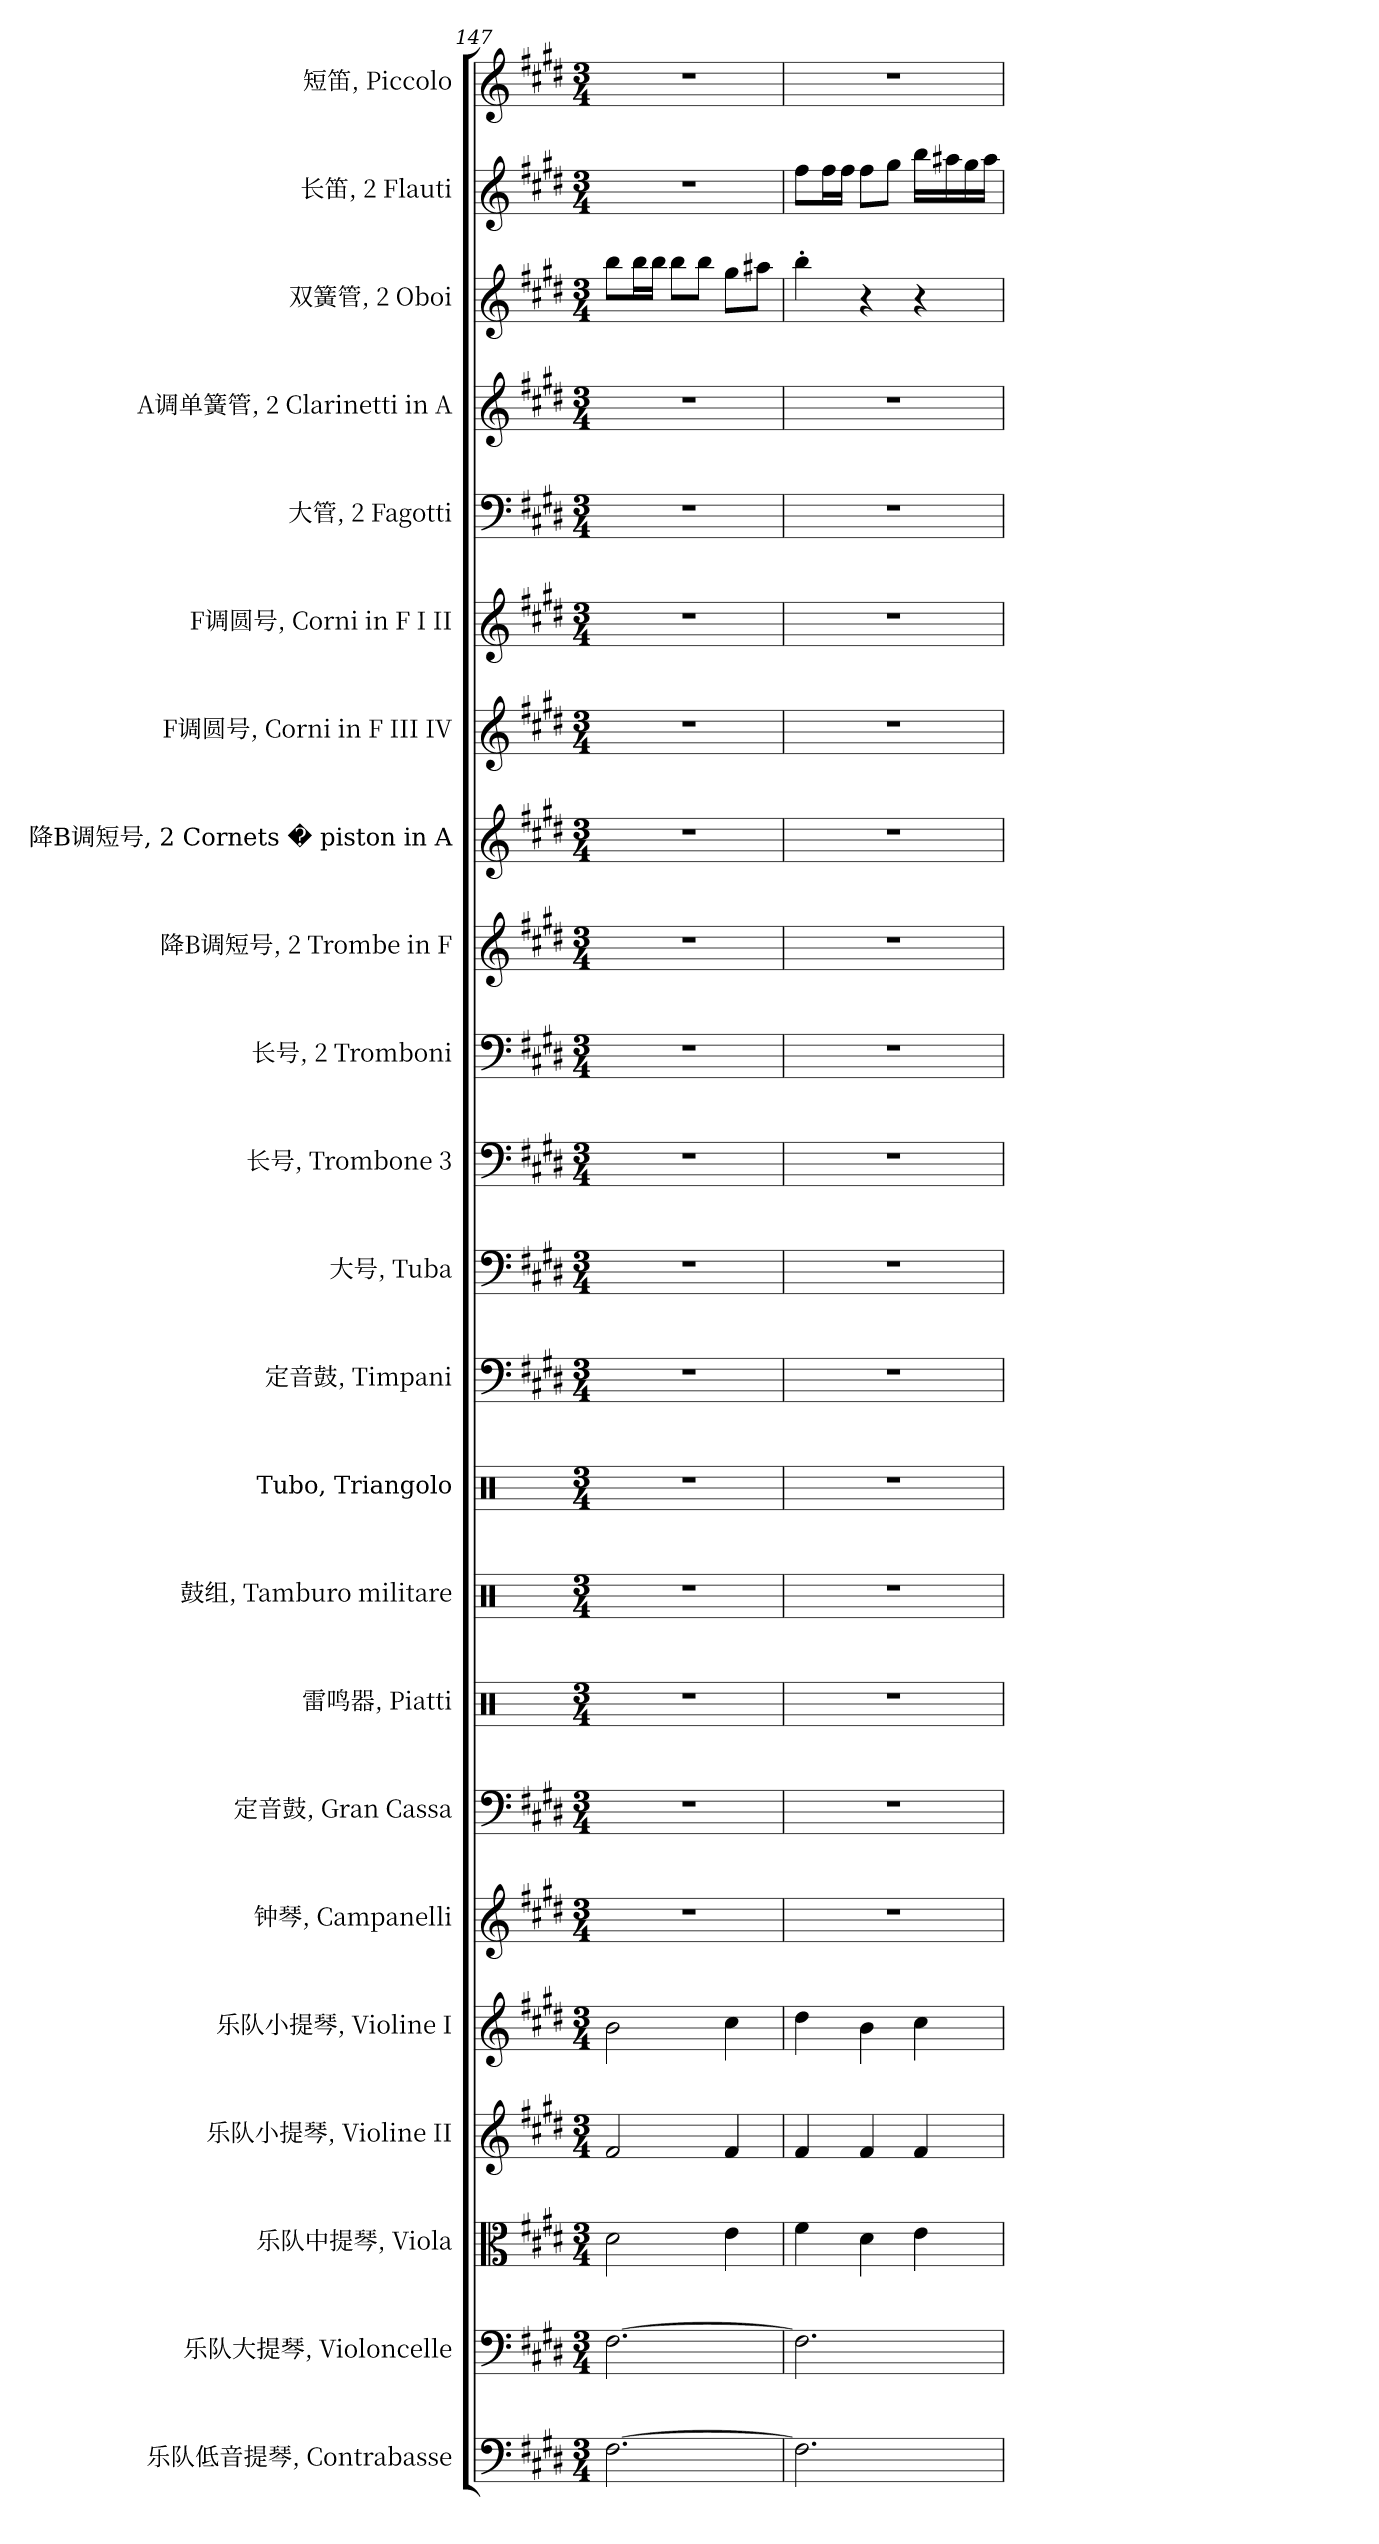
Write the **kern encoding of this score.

**kern	**kern	**kern	**kern	**kern	**kern	**kern	**kern	**kern	**kern	**kern	**kern	**kern	**kern	**kern	**kern	**kern	**kern	**kern	**kern	**kern	**kern	**kern
*part23	*part22	*part21	*part20	*part19	*part18	*part17	*part16	*part15	*part14	*part13	*part12	*part11	*part10	*part9	*part8	*part7	*part6	*part5	*part4	*part3	*part2	*part1
*staff23	*staff22	*staff21	*staff20	*staff19	*staff18	*staff17	*staff16	*staff15	*staff14	*staff13	*staff12	*staff11	*staff10	*staff9	*staff8	*staff7	*staff6	*staff5	*staff4	*staff3	*staff2	*staff1
*I"乐队低音提琴, Contrabasse	*I"乐队大提琴, Violoncelle	*I"乐队中提琴, Viola	*I"乐队小提琴, Violine II	*I"乐队小提琴, Violine I	*I"钟琴, Campanelli	*I"定音鼓, Gran Cassa	*I"雷鸣器, Piatti	*I"鼓组, Tamburo militare	*I"Tubo, Triangolo	*I"定音鼓, Timpani	*I"大号, Tuba	*I"长号, Trombone 3	*I"长号, 2 Tromboni	*I"降B调短号, 2 Trombe in F	*I"降B调短号, 2 Cornets � piston in A	*I"F调圆号, Corni in F III IV	*I"F调圆号, Corni in F I II	*I"大管, 2 Fagotti	*I"A调单簧管, 2 Clarinetti in A	*I"双簧管, 2 Oboi	*I"长笛, 2 Flauti	*I"短笛, Piccolo
*I'Cbs.	*	*	*	*	*	*	*	*	*I'Tu.	*I'Timp.	*I'Tba.	*I'Tbn.	*I'Tbn.	*	*I'B♭ Cnt.	*	*	*	*I'A Cl.	*I'Ob.	*I'Fl.	*I'Picc.
*clefF4	*clefF4	*clefC3	*clefG2	*clefG2	*clefG2	*clefF4	*clefX	*clefX	*clefX	*clefF4	*clefF4	*clefF4	*clefF4	*clefG2	*clefG2	*clefG2	*clefG2	*clefF4	*clefG2	*clefG2	*clefG2	*clefG2
*ITrd7c12	*	*	*	*	*ITrd-14c-24	*	*	*	*	*	*	*	*	*ITrd1c2	*ITrd1c2	*ITrd4c7	*ITrd4c7	*	*ITrd2c3	*	*	*ITrd-7c-12
*k[f#c#g#d#]	*k[f#c#g#d#]	*k[f#c#g#d#]	*k[f#c#g#d#]	*k[f#c#g#d#]	*k[f#c#g#d#]	*k[f#c#g#d#]	*k[]	*k[]	*k[]	*k[f#c#g#d#]	*k[f#c#g#d#]	*k[f#c#g#d#]	*k[f#c#g#d#]	*k[f#c#]	*k[f#c#]	*k[f#c#g#]	*k[f#c#g#]	*k[f#c#g#d#]	*k[f#c#g#d#a#e#b#]	*k[f#c#g#d#]	*k[f#c#g#d#]	*k[f#c#g#d#]
*M3/4	*M3/4	*M3/4	*M3/4	*M3/4	*M3/4	*M3/4	*M3/4	*M3/4	*M3/4	*M3/4	*M3/4	*M3/4	*M3/4	*M3/4	*M3/4	*M3/4	*M3/4	*M3/4	*M3/4	*M3/4	*M3/4	*M3/4
*MM113	*MM113	*MM113	*MM113	*MM113	*MM113	*MM113	*MM113	*MM113	*MM113	*MM113	*MM113	*MM113	*MM113	*MM113	*MM113	*MM113	*MM113	*MM113	*MM113	*MM113	*MM113	*MM113
=147	=147	=147	=147	=147	=147	=147	=147	=147	=147	=147	=147	=147	=147	=147	=147	=147	=147	=147	=147	=147	=147	=147
[2.FF#\	[2.F#\	2d#\	2f#/	2b\	2.r	2.r	2.r	2.r	2.r	2.r	2.r	2.r	2.r	2.r	2.r	2.r	2.r	2.r	2.r	8bb\L	2.r	2.r
.	.	.	.	.	.	.	.	.	.	.	.	.	.	.	.	.	.	.	.	16bb\L	.	.
.	.	.	.	.	.	.	.	.	.	.	.	.	.	.	.	.	.	.	.	16bb\JJ	.	.
.	.	.	.	.	.	.	.	.	.	.	.	.	.	.	.	.	.	.	.	8bb\L	.	.
.	.	.	.	.	.	.	.	.	.	.	.	.	.	.	.	.	.	.	.	8bb\J	.	.
.	.	4e\	4f#/	4cc#\	.	.	.	.	.	.	.	.	.	.	.	.	.	.	.	8gg#\L	.	.
.	.	.	.	.	.	.	.	.	.	.	.	.	.	.	.	.	.	.	.	8aa#X\J	.	.
=148	=148	=148	=148	=148	=148	=148	=148	=148	=148	=148	=148	=148	=148	=148	=148	=148	=148	=148	=148	=148	=148	=148
*	*	*	*	*	*	*	*	*	*	*	*	*	*	*	*	*	*	*	*	*	*	*MM113
2.FF#\]	2.F#\]	4f#\	4f#/	4dd#\	2.r	2.r	2.r	2.r	2.r	2.r	2.r	2.r	2.r	2.r	2.r	2.r	2.r	2.r	2.r	4bb'\	8ff#\L	2.r
.	.	.	.	.	.	.	.	.	.	.	.	.	.	.	.	.	.	.	.	.	16ff#\L	.
.	.	.	.	.	.	.	.	.	.	.	.	.	.	.	.	.	.	.	.	.	16ff#\JJ	.
.	.	4d#\	4f#/	4b\	.	.	.	.	.	.	.	.	.	.	.	.	.	.	.	4r	8ff#\L	.
.	.	.	.	.	.	.	.	.	.	.	.	.	.	.	.	.	.	.	.	.	8gg#\J	.
.	.	4e\	4f#/	4cc#\	.	.	.	.	.	.	.	.	.	.	.	.	.	.	.	4r	16bb\LL	.
.	.	.	.	.	.	.	.	.	.	.	.	.	.	.	.	.	.	.	.	.	16aa#X\	.
.	.	.	.	.	.	.	.	.	.	.	.	.	.	.	.	.	.	.	.	.	16gg#\	.
.	.	.	.	.	.	.	.	.	.	.	.	.	.	.	.	.	.	.	.	.	16aa#\JJ	.
=	=	=	=	=	=	=	=	=	=	=	=	=	=	=	=	=	=	=	=	=	=	=
*-	*-	*-	*-	*-	*-	*-	*-	*-	*-	*-	*-	*-	*-	*-	*-	*-	*-	*-	*-	*-	*-	*-
